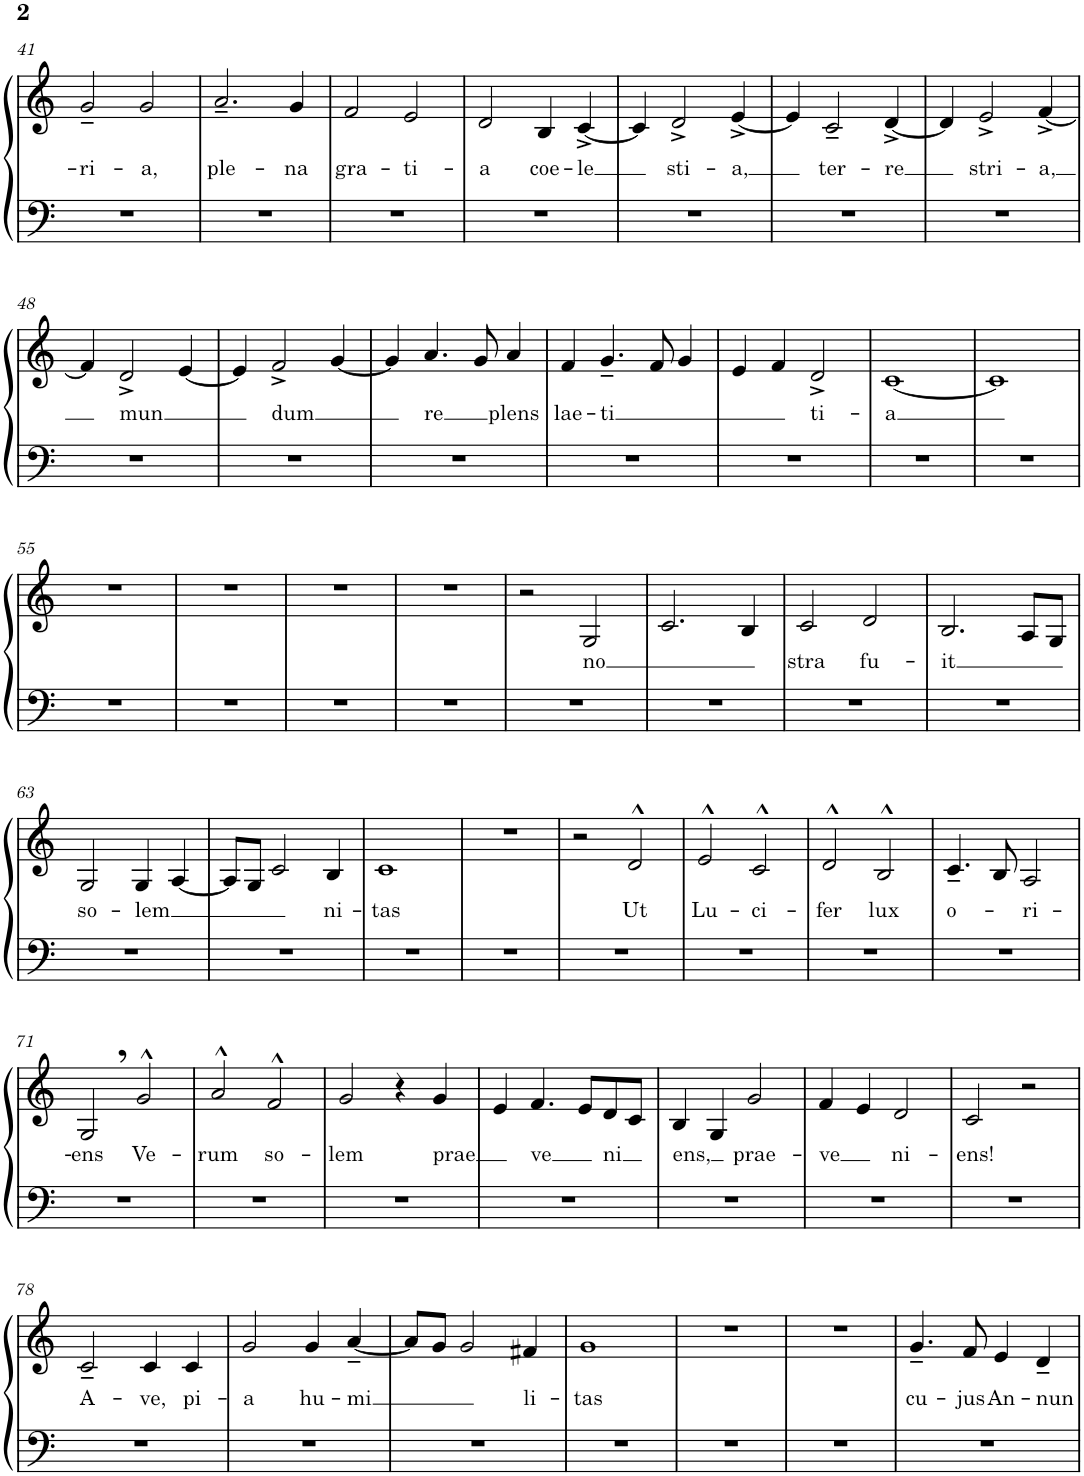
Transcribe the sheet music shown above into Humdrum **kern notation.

**kern	**kern	**text
*part1	*part1	*part1
*staff2	*staff1	*staff1
*I"Piano	*	*
*I'Pno.	*	*
!!LO:PB:g=z
*clefF4	*clefG2	*
*k[]	*k[]	*
*M2/2	*M2/2	*
*met(c|)	*met(c|)	*
=41	=41	=41
!	!	!LO:LY:b
1r	2g~/	-ri-
!	!	!LO:LY:b
.	2g/	-a,
=42	=42	=42
!	!	!LO:LY:b
1r	2.a~/	ple-
!	!	!LO:LY:b
.	4g/	-na
=43	=43	=43
!	!	!LO:LY:b
1r	2f/	gra-
!	!	!LO:LY:b
.	2e/	-ti-
=44	=44	=44
!	!	!LO:LY:b
1r	2d/	-a
!	!	!LO:LY:b
.	4B/	coe-
!	!	!LO:LY:b
.	[4c^/	-le
=45	=45	=45
1r	4c/]	.
!	!	!LO:LY:b
.	2d^/	sti-
!	!	!LO:LY:b
.	[4e^/	-a,
=46	=46	=46
1r	4e/]	.
!	!	!LO:LY:b
.	2c~/	ter-
!	!	!LO:LY:b
.	[4d^/	-re
=47	=47	=47
1r	4d/]	.
!	!	!LO:LY:b
.	2e^/	stri-
!	!	!LO:LY:b
.	[4f^/	-a,
!!LO:LB:g=z
=48	=48	=48
1r	4f/]	.
!	!	!LO:LY:b
.	2d^/	mun
.	[4e/	.
=49	=49	=49
1r	4e/]	.
!	!	!LO:LY:b
.	2f^/	dum
.	[4g/	.
=50	=50	=50
1r	4g/]	.
!	!	!LO:LY:b
.	4.a/	-re
.	8g/	.
!	!	!LO:LY:b
.	4a/	plens
=51	=51	=51
!	!	!LO:LY:b
1r	4f/	lae-
!	!	!LO:LY:b
.	4.g~/	-ti
.	8f/	.
.	4g/	.
=52	=52	=52
1r	4e/	.
.	4f/	.
!	!	!LO:LY:b
.	2d^/	ti-
=53	=53	=53
!	!	!LO:LY:b
1r	[1c	-a
=54	=54	=54
1r	1c]	.
!!LO:LB:g=z
=55	=55	=55
1r	1r	.
=56	=56	=56
1r	1r	.
=57	=57	=57
1r	1r	.
=58	=58	=58
1r	1r	.
=59	=59	=59
1r	2r	.
!	!	!LO:LY:b
.	2G/	no
=60	=60	=60
1r	2.c/	.
.	4B/	.
=61	=61	=61
!	!	!LO:LY:b
1r	2c/	stra
!	!	!LO:LY:b
.	2d/	fu-
=62	=62	=62
!	!	!LO:LY:b
1r	2.B/	-it
.	8A/L	.
.	8G/J	.
!!LO:LB:g=z
=63	=63	=63
!	!	!LO:LY:b
1r	2G/	so-
!	!	!LO:LY:b
.	4G/	-lem
.	[4A/	.
=64	=64	=64
1r	8A/L]	.
.	8G/J	.
.	2c/	.
!	!	!LO:LY:b
.	4B/	ni-
=65	=65	=65
!	!	!LO:LY:b
1r	1c	-tas
=66	=66	=66
1r	1r	.
=67	=67	=67
1r	2r	.
!	!	!LO:LY:b
.	2d^^/	Ut
=68	=68	=68
!	!	!LO:LY:b
1r	2e^^/	Lu-
!	!	!LO:LY:b
.	2c^^/	-ci-
=69	=69	=69
!	!	!LO:LY:b
1r	2d^^/	-fer
!	!	!LO:LY:b
.	2B^^/	lux
=70	=70	=70
!	!	!LO:LY:b
1r	4.c~/	o-
.	8B/	.
!	!	!LO:LY:b
.	2A/	-ri-
!!LO:LB:g=z
=71	=71	=71
!	!	!LO:LY:b
1r	2G,/	-ens
!	!	!LO:LY:b
.	2g^^/	Ve-
=72	=72	=72
!	!	!LO:LY:b
1r	2a^^/	-rum
!	!	!LO:LY:b
.	2f^^/	so-
=73	=73	=73
!	!	!LO:LY:b
1r	2g/	-lem
.	4r	.
!	!	!LO:LY:b
.	4g/	prae
=74	=74	=74
1r	4e/	.
!	!	!LO:LY:b
.	4.f/	ve
.	8e/L	.
!	!	!LO:LY:b
.	8d/	ni
.	8c/J	.
=75	=75	=75
!	!	!LO:LY:b
1r	4B/	ens,
.	4G/	.
!	!	!LO:LY:b
.	2g/	prae-
=76	=76	=76
!	!	!LO:LY:b
1r	4f/	-ve
.	4e/	.
!	!	!LO:LY:b
.	2d/	ni-
=77	=77	=77
!	!	!LO:LY:b
1r	2c/	-ens!
.	2r	.
!!LO:LB:g=z
=78	=78	=78
!	!	!LO:LY:b
1r	2c~/	A-
!	!	!LO:LY:b
.	4c/	-ve,
!	!	!LO:LY:b
.	4c/	pi-
=79	=79	=79
!	!	!LO:LY:b
1r	2g/	-a
!	!	!LO:LY:b
.	4g/	hu-
!	!	!LO:LY:b
.	[4a~/	-mi
=80	=80	=80
1r	8a/L]	.
.	8g/J	.
.	2g/	.
!	!	!LO:LY:b
.	4f#X/	li-
=81	=81	=81
!	!	!LO:LY:b
1r	1g	-tas
=82	=82	=82
1r	1r	.
=83	=83	=83
1r	1r	.
=84	=84	=84
!	!	!LO:LY:b
1r	4.g~/	cu-
!	!	!LO:LY:b
.	8f/	-jus
!	!	!LO:LY:b
.	4e/	An-
!	!	!LO:LY:b
.	4d~/	-nun
=	=	=
*-	*-	*-
